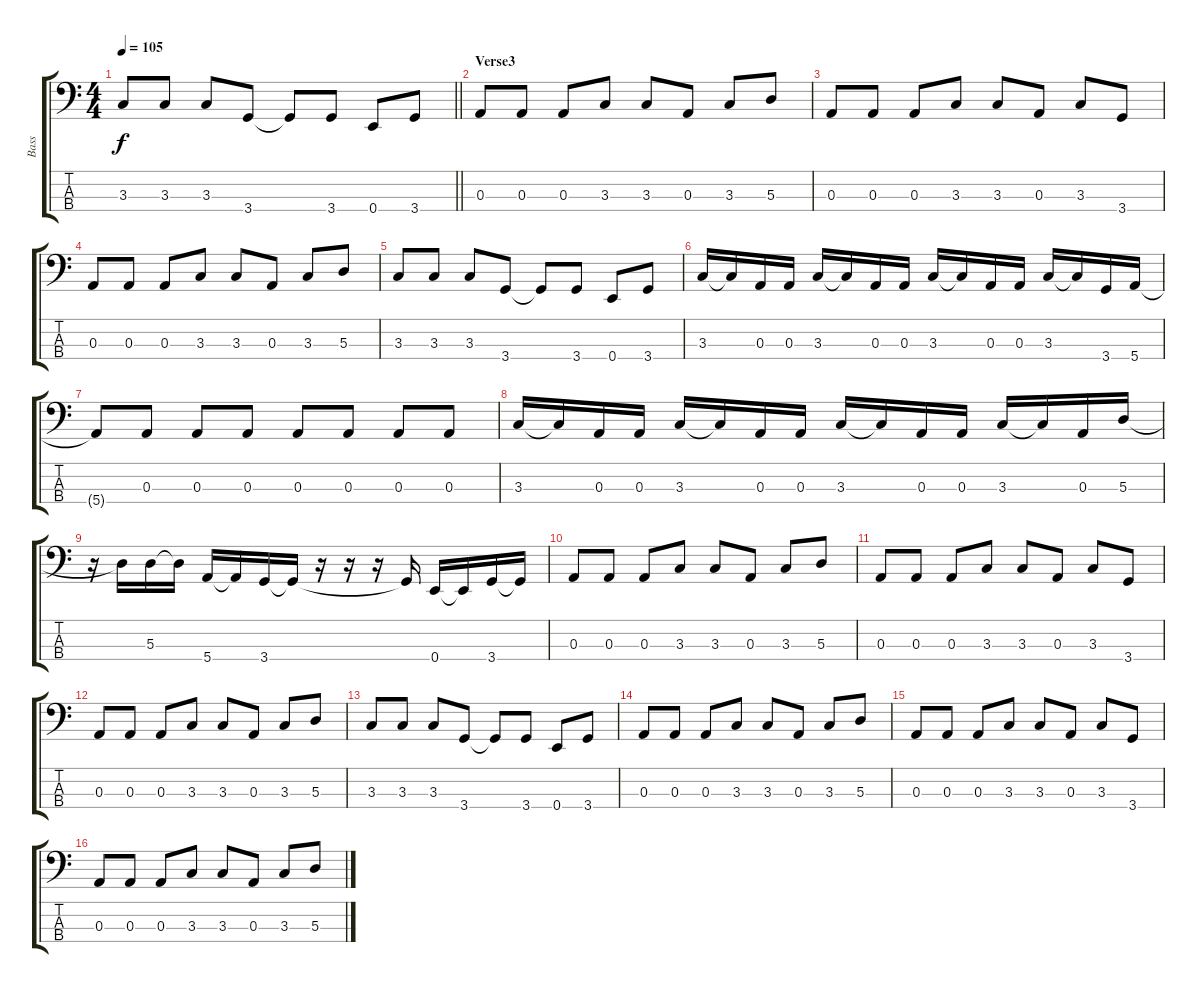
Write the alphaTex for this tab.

\track ("Bass" "Bass") {instrument electricbassfinger}
\staff {score tabs}
\tuning (G2 D2 A1 E1) {hide}
\ts (4 4)
\tempo 105
\clef f4
\barLineRight lightlight
\ks c
3.3.8{dy f} 3.3.8 3.3.8 3.4.8 3.4{t}.8 3.4.8 0.4.8 3.4.8 |
\section ("" "Verse3")
0.3.8 0.3.8 0.3.8 3.3.8 3.3.8 0.3.8 3.3.8 5.3.8 |
0.3.8 0.3.8 0.3.8 3.3.8 3.3.8 0.3.8 3.3.8 3.4.8 |
0.3.8 0.3.8 0.3.8 3.3.8 3.3.8 0.3.8 3.3.8 5.3.8 |
3.3.8 3.3.8 3.3.8 3.4.8 3.4{t}.8 3.4.8 0.4.8 3.4.8 |
3.3.16 3.3{t}.16 0.3.16 0.3.16 3.3.16 3.3{t}.16 0.3.16 0.3.16 3.3.16 3.3{t}.16 0.3.16 0.3.16 3.3.16 3.3{t}.16 3.4.16 5.4.16 |
5.4{t}.8 0.3.8 0.3.8 0.3.8 0.3.8 0.3.8 0.3.8 0.3.8 |
3.3.16 3.3{t}.16 0.3.16 0.3.16 3.3.16 3.3{t}.16 0.3.16 0.3.16 3.3.16 3.3{t}.16 0.3.16 0.3.16 3.3.16 3.3{t}.16 0.3.16 5.3.16 |
r.16 5.3{t}.16 5.3.16 5.3{t}.16 5.4.16 5.4{t}.16 3.4.16 3.4{t}.16 r.16 r.16 r.16 3.4{t}.16 0.4.16 0.4{t}.16 3.4.16 3.4{t}.16 |
0.3.8 0.3.8 0.3.8 3.3.8 3.3.8 0.3.8 3.3.8 5.3.8 |
0.3.8 0.3.8 0.3.8 3.3.8 3.3.8 0.3.8 3.3.8 3.4.8 |
0.3.8 0.3.8 0.3.8 3.3.8 3.3.8 0.3.8 3.3.8 5.3.8 |
3.3.8 3.3.8 3.3.8 3.4.8 3.4{t}.8 3.4.8 0.4.8 3.4.8 |
0.3.8 0.3.8 0.3.8 3.3.8 3.3.8 0.3.8 3.3.8 5.3.8 |
0.3.8 0.3.8 0.3.8 3.3.8 3.3.8 0.3.8 3.3.8 3.4.8 |
0.3.8 0.3.8 0.3.8 3.3.8 3.3.8 0.3.8 3.3.8 5.3.8
